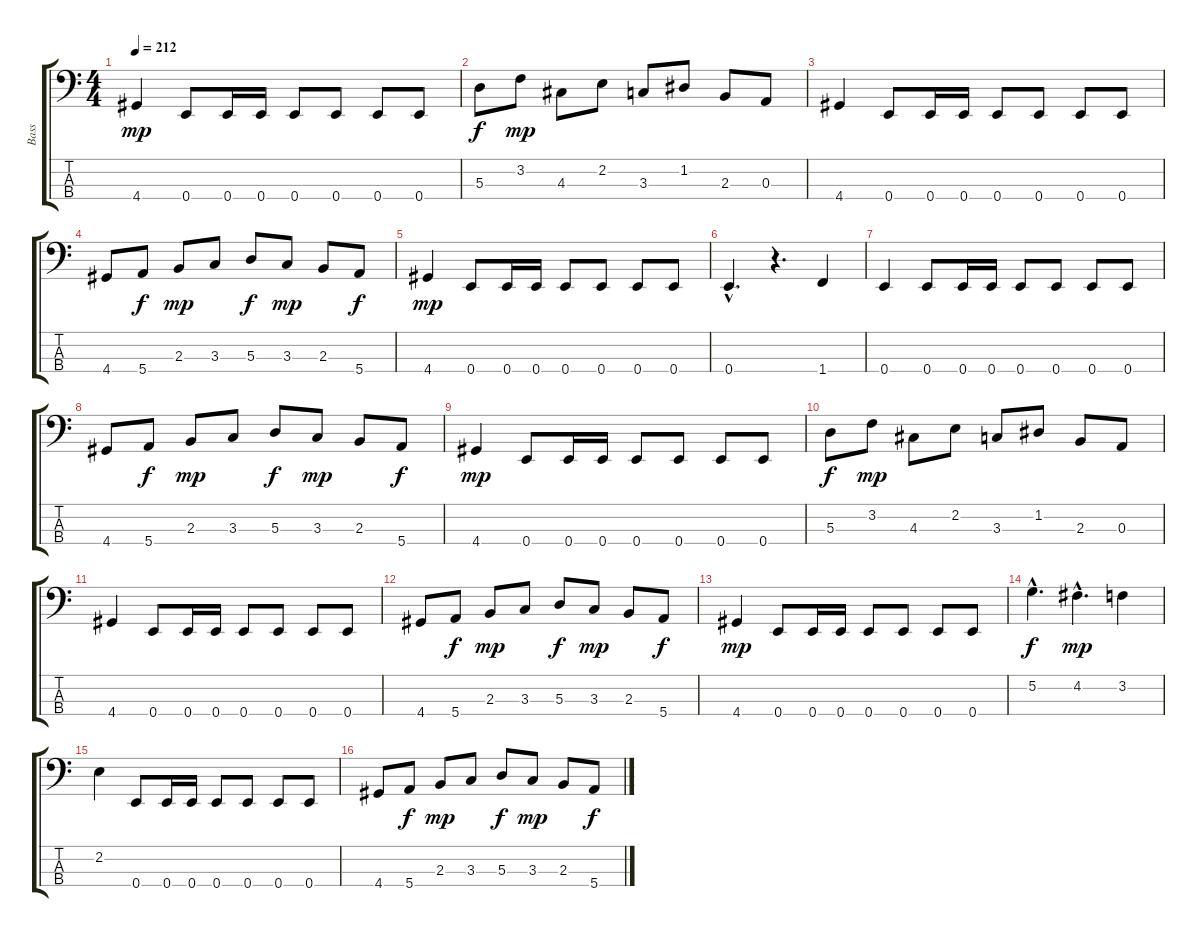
\track ("Bass" "Bass") {instrument electricbassfinger}
\staff {score tabs}
\tuning (G2 D2 A1 E1) {hide}
\ts (4 4)
\tempo 212
\clef f4
\ks c
4.4.4{dy mp} 0.4.8 0.4.16 0.4.16 0.4.8 0.4.8 0.4.8 0.4.8 |
5.3.8{dy f} 3.2.8{dy mp} 4.3.8 2.2.8 3.3.8 1.2.8 2.3.8 0.3.8 |
4.4.4 0.4.8 0.4.16 0.4.16 0.4.8 0.4.8 0.4.8 0.4.8 |
4.4.8 5.4.8{dy f} 2.3.8{dy mp} 3.3.8 5.3.8{dy f} 3.3.8{dy mp} 2.3.8 5.4.8{dy f} |
4.4.4{dy mp} 0.4.8 0.4.16 0.4.16 0.4.8 0.4.8 0.4.8 0.4.8 |
0.4{hac}.4{d} r.4{d} 1.4.4 |
0.4.4 0.4.8 0.4.16 0.4.16 0.4.8 0.4.8 0.4.8 0.4.8 |
4.4.8 5.4.8{dy f} 2.3.8{dy mp} 3.3.8 5.3.8{dy f} 3.3.8{dy mp} 2.3.8 5.4.8{dy f} |
4.4.4{dy mp} 0.4.8 0.4.16 0.4.16 0.4.8 0.4.8 0.4.8 0.4.8 |
5.3.8{dy f} 3.2.8{dy mp} 4.3.8 2.2.8 3.3.8 1.2.8 2.3.8 0.3.8 |
4.4.4 0.4.8 0.4.16 0.4.16 0.4.8 0.4.8 0.4.8 0.4.8 |
4.4.8 5.4.8{dy f} 2.3.8{dy mp} 3.3.8 5.3.8{dy f} 3.3.8{dy mp} 2.3.8 5.4.8{dy f} |
4.4.4{dy mp} 0.4.8 0.4.16 0.4.16 0.4.8 0.4.8 0.4.8 0.4.8 |
5.2{hac}.4{d dy f} 4.2{hac}.4{d dy mp} 3.2.4 |
2.2.4 0.4.8 0.4.16 0.4.16 0.4.8 0.4.8 0.4.8 0.4.8 |
4.4.8 5.4.8{dy f} 2.3.8{dy mp} 3.3.8 5.3.8{dy f} 3.3.8{dy mp} 2.3.8 5.4.8{dy f}
